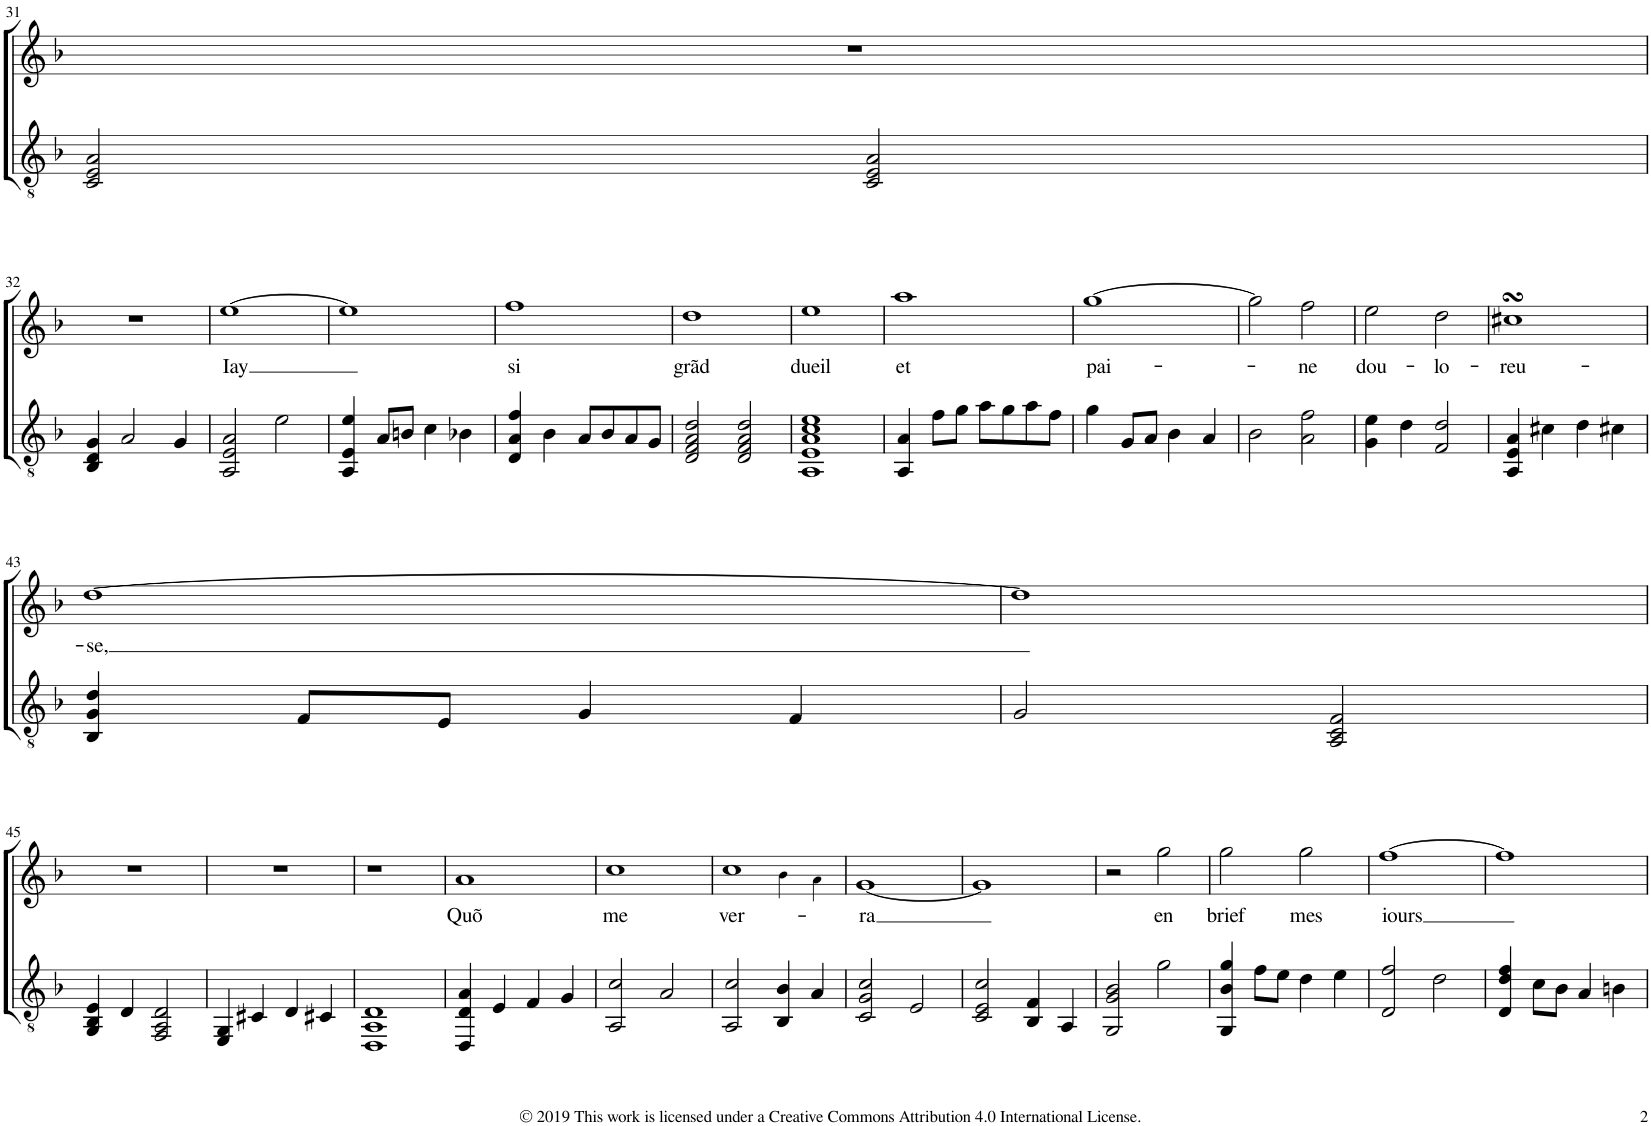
**kern	**kern	**text
*part2	*part1	*part1
*staff2	*staff1	*staff1
*I"Liuto	*I"Soprano	*
!!LO:PB:g=z
*clefGv2	*clefG2	*
*k[b-]	*k[b-]	*
*M2/2	*M2/2	*
*met(c|)	*met(c|)	*
=31	=31	=31
2C/ 2E/ 2A/	1r	.
2C/ 2E/ 2A/	.	.
!!LO:LB:g=z
=32	=32	=32
4BB-/ 4D/ 4G/	1r	.
2A/	.	.
4G/	.	.
=33	=33	=33
!	!	!LO:LY:b
2AA/ 2E/ 2A/	[1ee	Iay
2e\	.	.
=34	=34	=34
4AA/ 4E/ 4e/	1ee]	.
8A/L	.	.
8Bn/J	.	.
4c\	.	.
4B-X\	.	.
=35	=35	=35
!	!	!LO:LY:b
4D/ 4A/ 4f/	1ff	si
4B-\	.	.
8A/L	.	.
8B-/	.	.
8A/	.	.
8G/J	.	.
=36	=36	=36
!	!	!LO:LY:b
2D/ 2F/ 2A/ 2d/	1dd	grãd
2D/ 2F/ 2A/ 2d/	.	.
=37	=37	=37
!	!	!LO:LY:b
1AA 1E 1A 1c 1e	1ee	dueil
=38	=38	=38
!	!	!LO:LY:b
4AA/ 4A/	1aa	et
8f\L	.	.
8g\J	.	.
8a\L	.	.
8g\	.	.
8a\	.	.
8f\J	.	.
=39	=39	=39
!	!	!LO:LY:b
4g\	[1gg	pai-
8G/L	.	.
8A/J	.	.
4B-\	.	.
4A/	.	.
=40	=40	=40
2B-\	2gg\]	.
!	!	!LO:LY:b
2A\ 2f\	2ff\	-ne
=41	=41	=41
!	!	!LO:LY:b
4G\ 4e\	2ee\	dou-
4d\	.	.
!	!	!LO:LY:b
2F/ 2d/	2dd\	-lo-
=42	=42	=42
!	!	!LO:LY:b
4AA/ 4E/ 4A/	1cc#XsSsS	-reu-
4c#X\	.	.
4d\	.	.
4c#X\	.	.
!!LO:LB:g=z
=43	=43	=43
!	!	!LO:LY:b
4BB-/ 4G/ 4d/	[1dd	-se,
8F/L	.	.
8E/J	.	.
4G/	.	.
4F/	.	.
=44	=44	=44
2G/	1dd]	.
2AA/ 2C/ 2F/	.	.
!!LO:LB:g=z
=45	=45	=45
4GG/ 4BB-/ 4E/	1r	.
4D/	.	.
2FF/ 2AA/ 2D/	.	.
=46	=46	=46
4EE/ 4GG/	1r	.
4C#X/	.	.
4D/	.	.
4C#X/	.	.
=47	=47	=47
1DD 1AA 1D	1r	.
=48	=48	=48
!	!	!LO:LY:b
4DD/ 4D/ 4A/	1a	Quõ
4E/	.	.
4F/	.	.
4G/	.	.
=49	=49	=49
!	!	!LO:LY:b
2AA/ 2c/	1cc	me
2A/	.	.
=50	=50	=50
!	!	!LO:LY:b
*	*^	*
2AA/ 2c/	1cc	2ryy	ver-
4BB-/ 4B-/	.	4b-!\	.
4A/	.	4a!\	.
=51	=51	=51	=51
!	!	!	!LO:LY:b
*	*v	*v	*
2C/ 2G/ 2c/	[1g	-ra
2E/	.	.
=52	=52	=52
2C/ 2E/ 2c/	1g]	.
4BB-/ 4F/	.	.
4AA/	.	.
=53	=53	=53
2GG/ 2G/ 2B-/	2r	.
!	!	!LO:LY:b
2g\	2gg\	en
=54	=54	=54
!	!	!LO:LY:b
4GG/ 4B-/ 4g/	2gg\	brief
8f\L	.	.
8e\J	.	.
!	!	!LO:LY:b
4d\	2gg\	mes
4e\	.	.
=55	=55	=55
!	!	!LO:LY:b
2D/ 2f/	[1ff	iours
2d\	.	.
=56	=56	=56
4D/ 4d/ 4f/	1ff]	.
8c\L	.	.
8B-\J	.	.
4A/	.	.
4Bn\	.	.
=	=	=
*-	*-	*-
